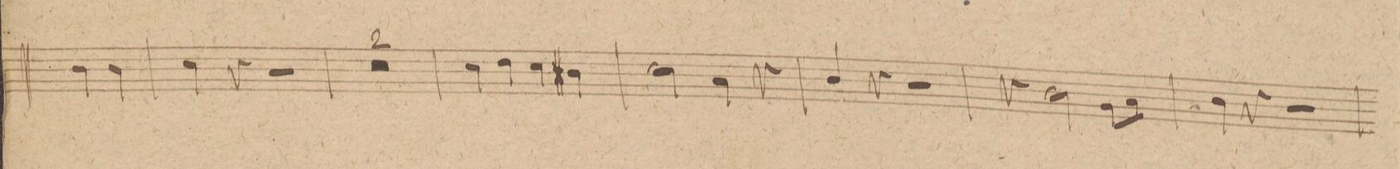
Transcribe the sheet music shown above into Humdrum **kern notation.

**kern	**dynam
*I"Oboi 2do	*
*clefG2	*
*k[f#c#g#]	*
*met(c|)	*
*M2/2	*
4b\	.
4b\	.
=7	=7
4cc#\	.
4r	.
2r	.
=8	=8
0r	.
=9	=9
=10	=10
4cc#\	.
4dd\	.
4cc#\	.
4b#X\	.
=11	=11
2cc#\	.
4a\	.
4r	.
=12	=12
4b/	.
4r	.
2r	.
=13	=13
4r	.
2b\	.
8g#\L	.
8a\J	.
=14	=14
4b\	.
4r	.
2r	.
=15	=15
*-	*-
